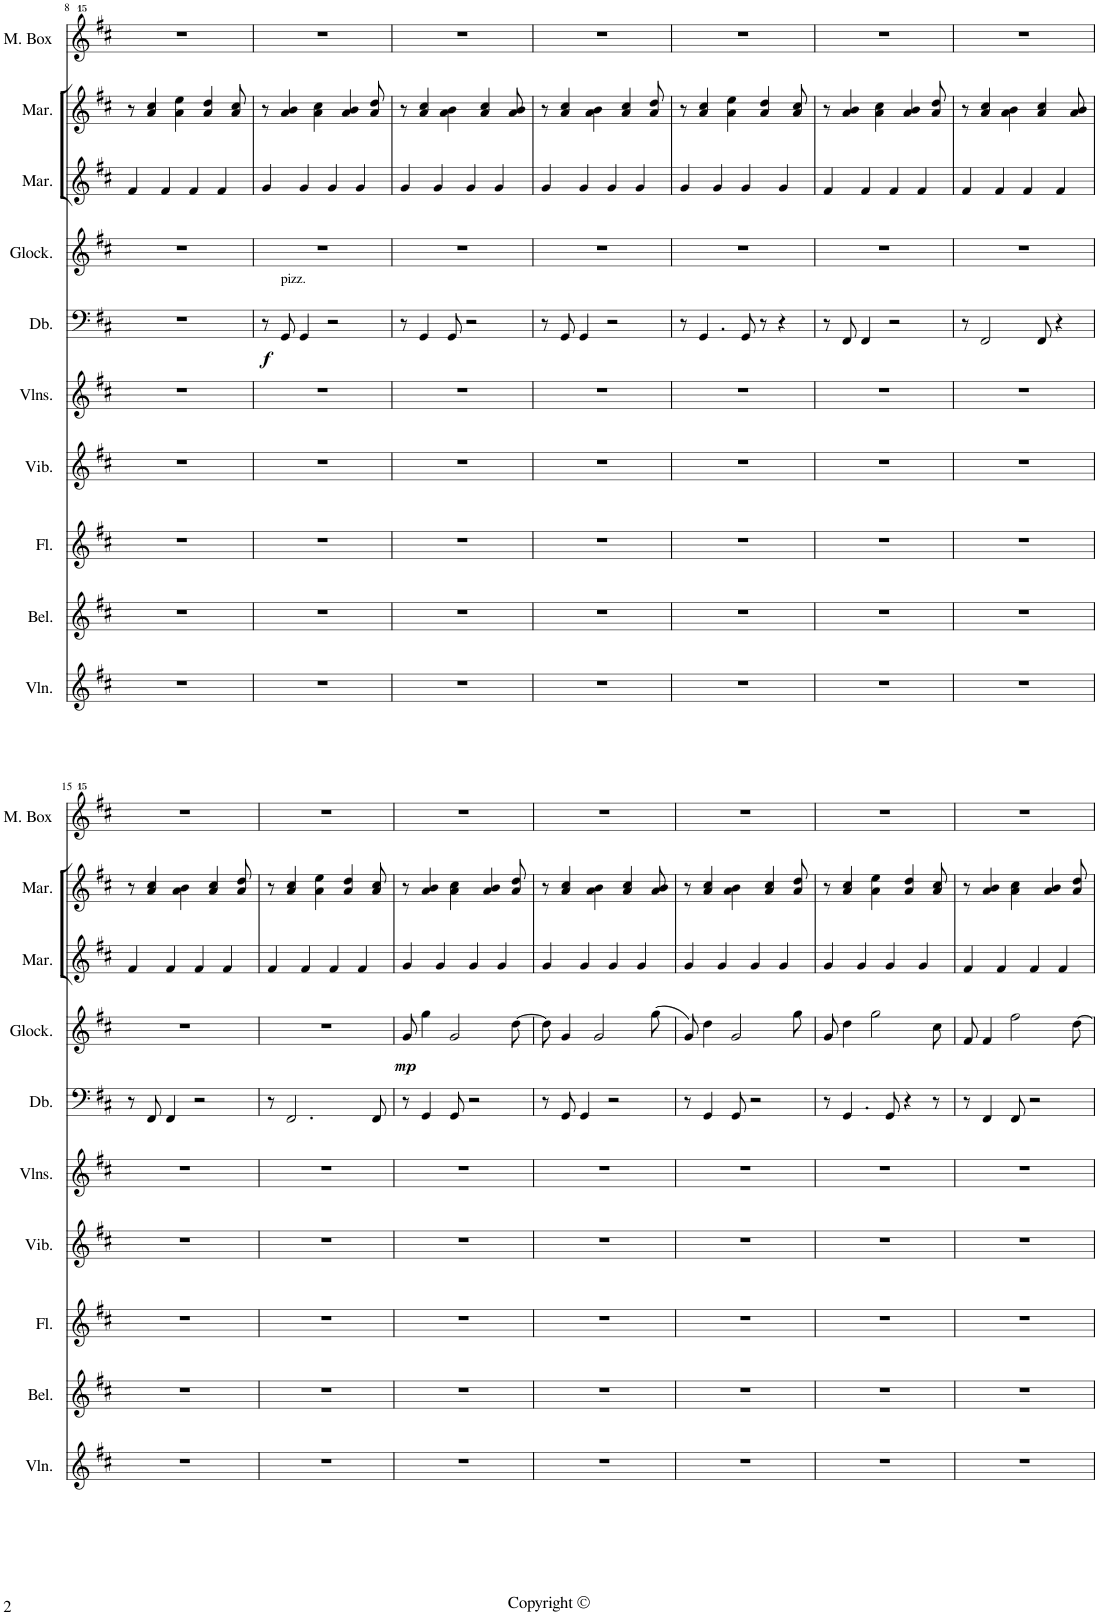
**kern	**kern	**kern	**kern	**kern	**kern	**dynam	**kern	**dynam	**kern	**kern	**kern
*part10	*part9	*part8	*part7	*part6	*part5	*part5	*part4	*part4	*part3	*part2	*part1
*staff10	*staff9	*staff8	*staff7	*staff6	*staff5	*staff5	*staff4	*staff4	*staff3	*staff2	*staff1
*I"Violin	*I"Tubular Bells	*I"Flute	*I"Vibraphone	*I"Violins	*I"Double Bass	*	*I"Glockenspiel	*	*I"Marimba	*I"Marimba	*I"Music Box
*I'Vln.	*I'Bel.	*I'Fl.	*I'Vib.	*I'Vlns.	*I'Db.	*	*I'Glock.	*	*I'Mar.	*I'Mar.	*I'M. Box
!!LO:PB:g=z
*clefG2	*clefG2	*clefG2	*clefG2	*clefG2	*clefF4	*	*clefG2	*	*clefG2	*clefG2	*clefG^^2
*	*	*	*	*	*Trd7c12	*	*Trd-14c-24	*	*	*	*
*k[f#c#]	*k[f#c#]	*k[f#c#]	*k[f#c#]	*k[f#c#]	*k[f#c#]	*	*k[f#c#]	*	*k[f#c#]	*k[f#c#]	*k[f#c#]
*M4/4	*M4/4	*M4/4	*M4/4	*M4/4	*M4/4	*	*M4/4	*	*M4/4	*M4/4	*M4/4
=8	=8	=8	=8	=8	=8	=8	=8	=8	=8	=8	=8
1r	1r	1r	1r	1r	1r	.	1r	.	4f#/	8r	1r
.	.	.	.	.	.	.	.	.	.	4a/ 4cc#/	.
.	.	.	.	.	.	.	.	.	4f#/	.	.
.	.	.	.	.	.	.	.	.	.	4a\ 4ee\	.
.	.	.	.	.	.	.	.	.	4f#/	.	.
.	.	.	.	.	.	.	.	.	.	4a/ 4dd/	.
.	.	.	.	.	.	.	.	.	4f#/	.	.
.	.	.	.	.	.	.	.	.	.	8a/ 8cc#/	.
=9	=9	=9	=9	=9	=9	=9	=9	=9	=9	=9	=9
!	!	!	!	!	!	!LO:DY:b	!	!	!	!	!
1r	1r	1r	1r	1r	8r	f	1r	.	4g/	8r	1r
!	!	!	!	!	!LO:TX:a:t=pizz.	!	!	!	!	!	!
.	.	.	.	.	8GG/	.	.	.	.	4a/ 4b/	.
.	.	.	.	.	4GG/	.	.	.	4g/	.	.
.	.	.	.	.	.	.	.	.	.	4a\ 4cc#\	.
.	.	.	.	.	2r	.	.	.	4g/	.	.
.	.	.	.	.	.	.	.	.	.	4a/ 4b/	.
.	.	.	.	.	.	.	.	.	4g/	.	.
.	.	.	.	.	.	.	.	.	.	8a/ 8dd/	.
=10	=10	=10	=10	=10	=10	=10	=10	=10	=10	=10	=10
1r	1r	1r	1r	1r	8r	.	1r	.	4g/	8r	1r
.	.	.	.	.	4GG/	.	.	.	.	4a/ 4cc#/	.
.	.	.	.	.	.	.	.	.	4g/	.	.
.	.	.	.	.	8GG/	.	.	.	.	4a\ 4b\	.
.	.	.	.	.	2r	.	.	.	4g/	.	.
.	.	.	.	.	.	.	.	.	.	4a/ 4cc#/	.
.	.	.	.	.	.	.	.	.	4g/	.	.
.	.	.	.	.	.	.	.	.	.	8a/ 8b/	.
=11	=11	=11	=11	=11	=11	=11	=11	=11	=11	=11	=11
1r	1r	1r	1r	1r	8r	.	1r	.	4g/	8r	1r
.	.	.	.	.	8GG/	.	.	.	.	4a/ 4cc#/	.
.	.	.	.	.	4GG/	.	.	.	4g/	.	.
.	.	.	.	.	.	.	.	.	.	4a\ 4b\	.
.	.	.	.	.	2r	.	.	.	4g/	.	.
.	.	.	.	.	.	.	.	.	.	4a/ 4cc#/	.
.	.	.	.	.	.	.	.	.	4g/	.	.
.	.	.	.	.	.	.	.	.	.	8a/ 8dd/	.
=12	=12	=12	=12	=12	=12	=12	=12	=12	=12	=12	=12
1r	1r	1r	1r	1r	8r	.	1r	.	4g/	8r	1r
.	.	.	.	.	4.GG/	.	.	.	.	4a/ 4cc#/	.
.	.	.	.	.	.	.	.	.	4g/	.	.
.	.	.	.	.	.	.	.	.	.	4a\ 4ee\	.
.	.	.	.	.	8GG/	.	.	.	4g/	.	.
.	.	.	.	.	8r	.	.	.	.	4a/ 4dd/	.
.	.	.	.	.	4r	.	.	.	4g/	.	.
.	.	.	.	.	.	.	.	.	.	8a/ 8cc#/	.
=13	=13	=13	=13	=13	=13	=13	=13	=13	=13	=13	=13
1r	1r	1r	1r	1r	8r	.	1r	.	4f#/	8r	1r
.	.	.	.	.	8FF#/	.	.	.	.	4a/ 4b/	.
.	.	.	.	.	4FF#/	.	.	.	4f#/	.	.
.	.	.	.	.	.	.	.	.	.	4a\ 4cc#\	.
.	.	.	.	.	2r	.	.	.	4f#/	.	.
.	.	.	.	.	.	.	.	.	.	4a/ 4b/	.
.	.	.	.	.	.	.	.	.	4f#/	.	.
.	.	.	.	.	.	.	.	.	.	8a/ 8dd/	.
=14	=14	=14	=14	=14	=14	=14	=14	=14	=14	=14	=14
1r	1r	1r	1r	1r	8r	.	1r	.	4f#/	8r	1r
.	.	.	.	.	2FF#/	.	.	.	.	4a/ 4cc#/	.
.	.	.	.	.	.	.	.	.	4f#/	.	.
.	.	.	.	.	.	.	.	.	.	4a\ 4b\	.
.	.	.	.	.	.	.	.	.	4f#/	.	.
.	.	.	.	.	8FF#/	.	.	.	.	4a/ 4cc#/	.
.	.	.	.	.	4r	.	.	.	4f#/	.	.
.	.	.	.	.	.	.	.	.	.	8a/ 8b/	.
!!LO:LB:g=z
=15	=15	=15	=15	=15	=15	=15	=15	=15	=15	=15	=15
1r	1r	1r	1r	1r	8r	.	1r	.	4f#/	8r	1r
.	.	.	.	.	8FF#/	.	.	.	.	4a/ 4cc#/	.
.	.	.	.	.	4FF#/	.	.	.	4f#/	.	.
.	.	.	.	.	.	.	.	.	.	4a\ 4b\	.
.	.	.	.	.	2r	.	.	.	4f#/	.	.
.	.	.	.	.	.	.	.	.	.	4a/ 4cc#/	.
.	.	.	.	.	.	.	.	.	4f#/	.	.
.	.	.	.	.	.	.	.	.	.	8a/ 8dd/	.
=16	=16	=16	=16	=16	=16	=16	=16	=16	=16	=16	=16
1r	1r	1r	1r	1r	8r	.	1r	.	4f#/	8r	1r
.	.	.	.	.	2.FF#/	.	.	.	.	4a/ 4cc#/	.
.	.	.	.	.	.	.	.	.	4f#/	.	.
.	.	.	.	.	.	.	.	.	.	4a\ 4ee\	.
.	.	.	.	.	.	.	.	.	4f#/	.	.
.	.	.	.	.	.	.	.	.	.	4a/ 4dd/	.
.	.	.	.	.	.	.	.	.	4f#/	.	.
.	.	.	.	.	8FF#/	.	.	.	.	8a/ 8cc#/	.
=17	=17	=17	=17	=17	=17	=17	=17	=17	=17	=17	=17
!	!	!	!	!	!	!	!	!LO:DY:b	!	!	!
1r	1r	1r	1r	1r	8r	.	8g/	mp	4g/	8r	1r
.	.	.	.	.	4GG/	.	4gg\	.	.	4a/ 4b/	.
.	.	.	.	.	.	.	.	.	4g/	.	.
.	.	.	.	.	8GG/	.	2g/	.	.	4a\ 4cc#\	.
.	.	.	.	.	2r	.	.	.	4g/	.	.
.	.	.	.	.	.	.	.	.	.	4a/ 4b/	.
.	.	.	.	.	.	.	.	.	4g/	.	.
.	.	.	.	.	.	.	[8dd\	.	.	8a/ 8dd/	.
=18	=18	=18	=18	=18	=18	=18	=18	=18	=18	=18	=18
1r	1r	1r	1r	1r	8r	.	8dd\]	.	4g/	8r	1r
.	.	.	.	.	8GG/	.	4g/	.	.	4a/ 4cc#/	.
.	.	.	.	.	4GG/	.	.	.	4g/	.	.
.	.	.	.	.	.	.	2g/	.	.	4a\ 4b\	.
.	.	.	.	.	2r	.	.	.	4g/	.	.
.	.	.	.	.	.	.	.	.	.	4a/ 4cc#/	.
.	.	.	.	.	.	.	.	.	4g/	.	.
.	.	.	.	.	.	.	(8gg\	.	.	8a/ 8b/	.
=19	=19	=19	=19	=19	=19	=19	=19	=19	=19	=19	=19
1r	1r	1r	1r	1r	8r	.	8g/)	.	4g/	8r	1r
.	.	.	.	.	4GG/	.	4dd\	.	.	4a/ 4cc#/	.
.	.	.	.	.	.	.	.	.	4g/	.	.
.	.	.	.	.	8GG/	.	2g/	.	.	4a\ 4b\	.
.	.	.	.	.	2r	.	.	.	4g/	.	.
.	.	.	.	.	.	.	.	.	.	4a/ 4cc#/	.
.	.	.	.	.	.	.	.	.	4g/	.	.
.	.	.	.	.	.	.	8gg\	.	.	8a/ 8dd/	.
=20	=20	=20	=20	=20	=20	=20	=20	=20	=20	=20	=20
1r	1r	1r	1r	1r	8r	.	8g/	.	4g/	8r	1r
.	.	.	.	.	4.GG/	.	4dd\	.	.	4a/ 4cc#/	.
.	.	.	.	.	.	.	.	.	4g/	.	.
.	.	.	.	.	.	.	2gg\	.	.	4a\ 4ee\	.
.	.	.	.	.	8GG/	.	.	.	4g/	.	.
.	.	.	.	.	4r	.	.	.	.	4a/ 4dd/	.
.	.	.	.	.	.	.	.	.	4g/	.	.
.	.	.	.	.	8r	.	8cc#\	.	.	8a/ 8cc#/	.
=21	=21	=21	=21	=21	=21	=21	=21	=21	=21	=21	=21
1r	1r	1r	1r	1r	8r	.	8f#/	.	4f#/	8r	1r
.	.	.	.	.	4FF#/	.	4f#/	.	.	4a/ 4b/	.
.	.	.	.	.	.	.	.	.	4f#/	.	.
.	.	.	.	.	8FF#/	.	2ff#\	.	.	4a\ 4cc#\	.
.	.	.	.	.	2r	.	.	.	4f#/	.	.
.	.	.	.	.	.	.	.	.	.	4a/ 4b/	.
.	.	.	.	.	.	.	.	.	4f#/	.	.
.	.	.	.	.	.	.	[8dd\	.	.	8a/ 8dd/	.
=	=	=	=	=	=	=	=	=	=	=	=
*-	*-	*-	*-	*-	*-	*-	*-	*-	*-	*-	*-
